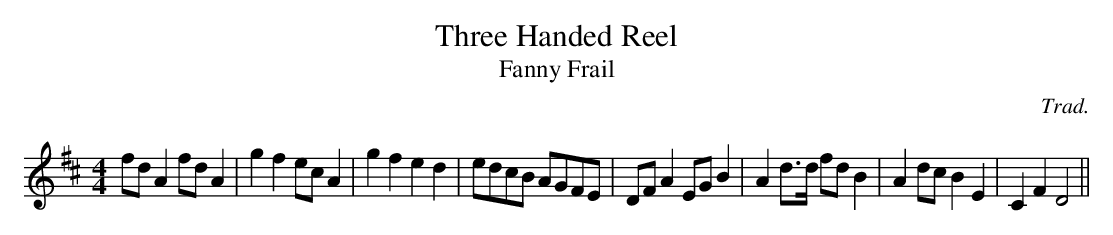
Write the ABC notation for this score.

X:1
T:Three Handed Reel
T:Fanny Frail
C:Trad.
M:4/4
K:D
L:1/8
fd A2 fd A2 | g2 f2  ec A2 | g2 f2 e2 d2 | edcB  AGFE |\
DF A2 EG B2 | A2 d>d fd B2 | A2 dc B2 E2 | C2 F2 D4   ||
